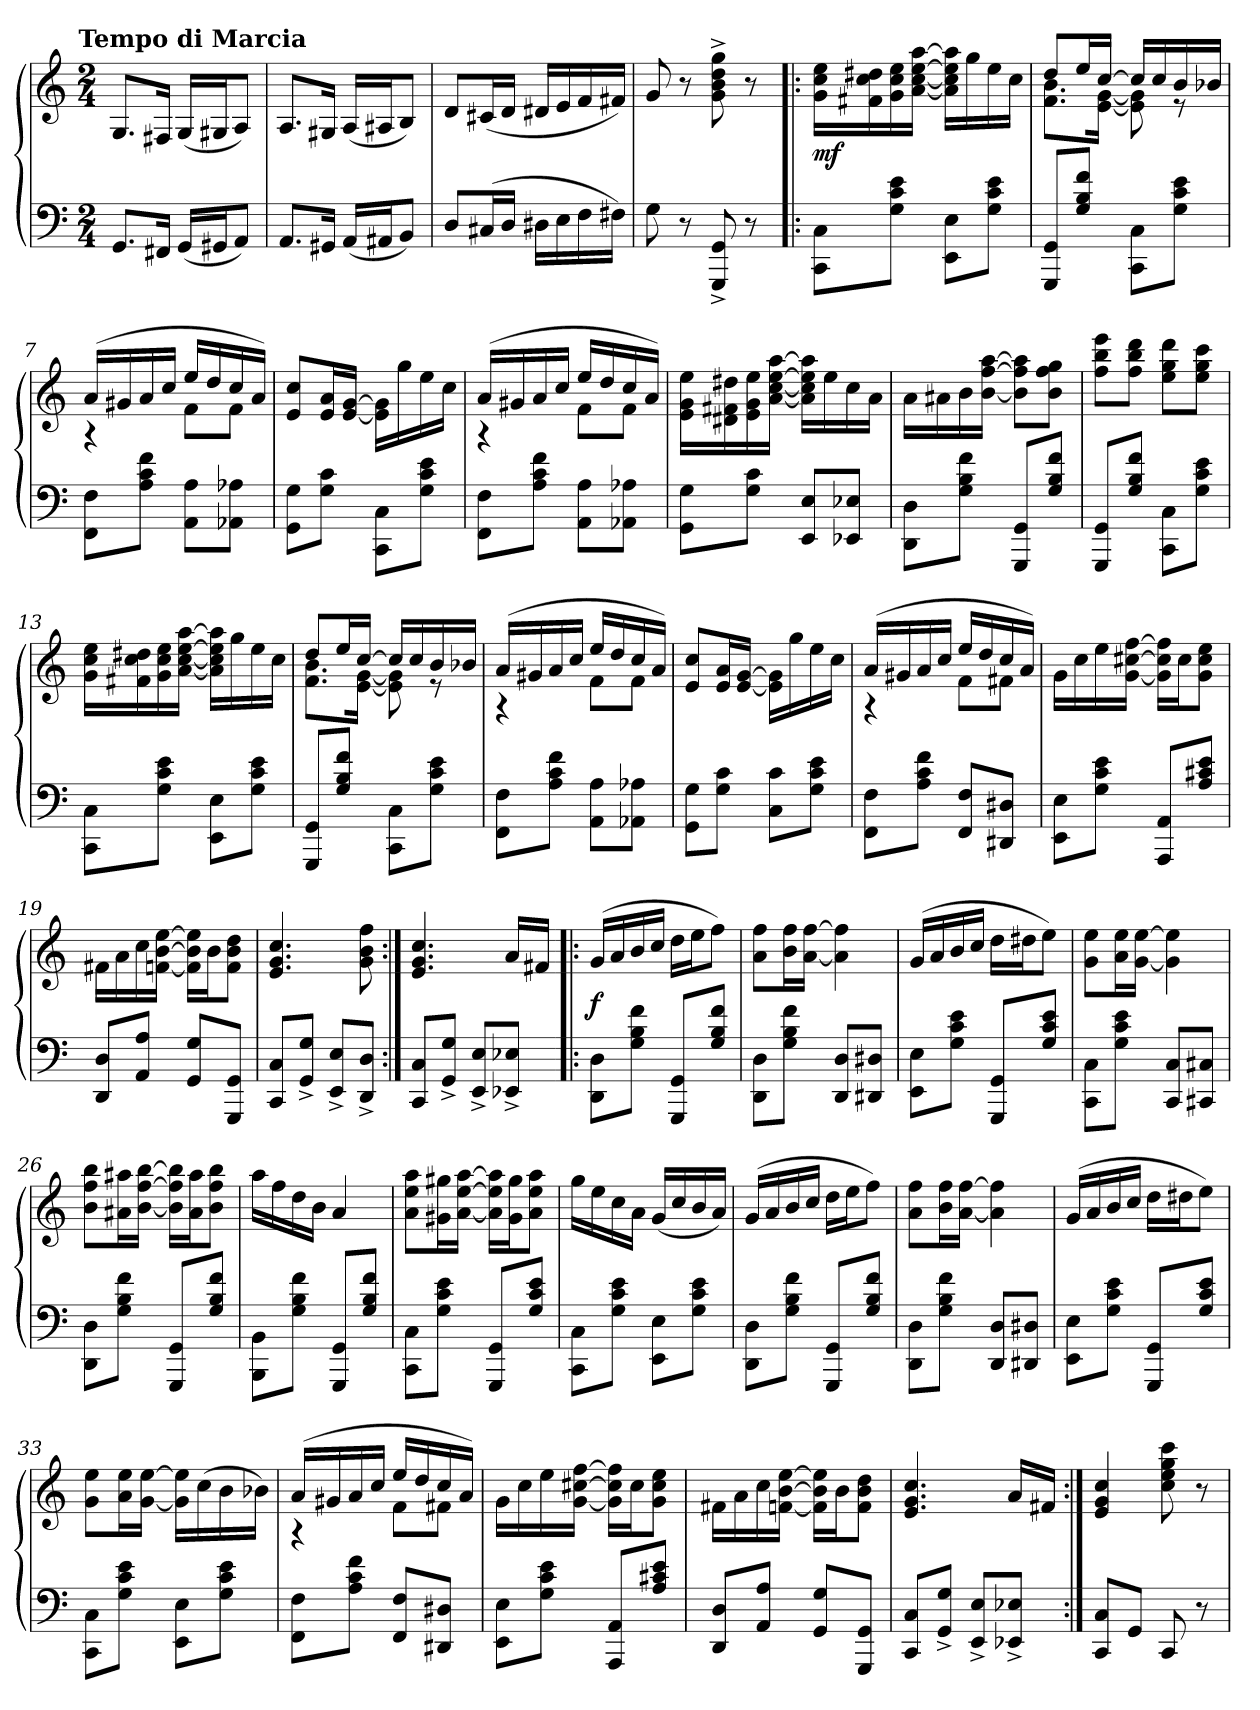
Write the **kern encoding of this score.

**kern	**kern	**dynam
*part1	*part1	*part1
*staff2	*staff1	*staff1/2
*clefF4	*clefG2	*
*k[]	*k[]	*
!!LO:TX:omd:t=Tempo di Marcia
*M2/4	*M2/4	*
*MM100	*MM100	*
=1	=1	=1
8.GGL	8.GL	.
16FF#XJk	16F#XJk	.
(16GGLL	(16GLL	.
16GG#XJ	16G#XJ	.
8AAJ)	8AJ)	.
=2	=2	=2
8.AAL	8.AL	.
16GG#XJk	16G#XJk	.
(16AALL	(16ALL	.
16AA#XJ	16A#XJ	.
8BBJ)	8BJ)	.
=3	=3	=3
8DL	8dL	.
(16C#XL	(16c#XL	.
16DJJ	16dJJ	.
16D#XLL	16d#XLL	.
16E	16e	.
16F	16f	.
16F#XJJ)	16f#XJJ)	.
=4	=4	=4
8G	8g	.
8r	8r	.
8GGG^ 8GG^	8g^ 8b^ 8dd^ 8gg^	.
8r	8r	.
=5!|:	=5!|:	=5!|:
8CC 8CL	16g 16cc 16eeLL	mf
.	16f#X 16cc 16dd#X	.
8G 8c 8eJ	16g 16cc 16ee	.
.	[16a [16cc [16ee [16aaJJ	.
8EE 8EL	16a] 16cc] 16ee] 16aa]LL	.
.	16gg	.
8G 8c 8eJ	16ee	.
.	16ccJJ	.
=6	=6	=6
*	*^	*
8GGG 8GGL	8ddL	8.f 8.bL	.
8G 8B 8fJ	16eeL	.	.
.	[16ccJJ	[16e [16gJk	.
8CC 8CL	16ccLL]	8e] 8g]	.
.	16cc	.	.
8G 8c 8eJ	16b	8r	.
.	16b-XJJ	.	.
=7	=7	=7	=7
8FF 8FL	(16aLL	4r	.
.	16g#X	.	.
8A 8c 8fJ	16a	.	.
.	16ccJJ	.	.
8AA 8AL	16eeLL	8fL	.
.	16dd	.	.
8AA-X 8A-XJ	16cc	8fJ	.
.	16aJJ)	.	.
*	*v	*v	*
=8	=8	=8
8GG 8GL	8e 8ccL	.
8G 8cJ	16e 16aL	.
.	[16e [16gJJ	.
8CC 8CL	16e] 16g]LL	.
.	16gg	.
8G 8c 8eJ	16ee	.
.	16ccJJ	.
=9	=9	=9
*	*^	*
8FF 8FL	(16aLL	4r	.
.	16g#X	.	.
8A 8c 8fJ	16a	.	.
.	16ccJJ	.	.
8AA 8AL	16eeLL	8fL	.
.	16dd	.	.
8AA-X 8A-XJ	16cc	8fJ	.
.	16aJJ)	.	.
*	*v	*v	*
=10	=10	=10
8GG 8GL	16e 16g 16eeLL	.
.	16d#X 16f#X 16dd#X	.
8G 8cJ	16e 16g 16ee	.
.	[16a [16cc [16ee [16aaJJ	.
8EE 8EL	16a] 16cc] 16ee] 16aa]LL	.
.	16ee	.
8EE-X 8E-XJ	16cc	.
.	16aJJ	.
=11	=11	=11
8DD 8DL	16aLL	.
.	16a#X	.
8G 8B 8fJ	16b	.
.	[16b [16ff [16aaJJ	.
8GGG 8GGL	8b] 8ff] 8aa]L	.
8G 8B 8fJ	8b 8ff 8ggJ	.
=12	=12	=12
8GGG 8GGL	8ff 8bb 8eeeL	.
8G 8B 8fJ	8ff 8bb 8dddJ	.
8CC 8CL	8ee 8gg 8dddL	.
8G 8c 8eJ	8ee 8gg 8cccJ	.
=13	=13	=13
8CC 8CL	16g 16cc 16eeLL	.
.	16f#X 16cc 16dd#X	.
8G 8c 8eJ	16g 16cc 16ee	.
.	[16a [16cc [16ee [16aaJJ	.
8EE 8EL	16a] 16cc] 16ee] 16aa]LL	.
.	16gg	.
8G 8c 8eJ	16ee	.
.	16ccJJ	.
=14	=14	=14
*	*^	*
8GGG 8GGL	8ddL	8.f 8.bL	.
8G 8B 8fJ	16eeL	.	.
.	[16ccJJ	[16e [16gJk	.
8CC 8CL	16ccLL]	8e] 8g]	.
.	16cc	.	.
8G 8c 8eJ	16b	8r	.
.	16b-XJJ	.	.
=15	=15	=15	=15
8FF 8FL	(16aLL	4r	.
.	16g#X	.	.
8A 8c 8fJ	16a	.	.
.	16ccJJ	.	.
8AA 8AL	16eeLL	8fL	.
.	16dd	.	.
8AA-X 8A-XJ	16cc	8fJ	.
.	16aJJ)	.	.
*	*v	*v	*
=16	=16	=16
8GG 8GL	8e 8ccL	.
8G 8cJ	16e 16aL	.
.	[16e [16gJJ	.
8C 8cL	16e] 16g]LL	.
.	16gg	.
8G 8c 8eJ	16ee	.
.	16ccJJ	.
=17	=17	=17
*	*^	*
8FF 8FL	(16aLL	4r	.
.	16g#X	.	.
8A 8c 8fJ	16a	.	.
.	16ccJJ	.	.
8FF 8FL	16eeLL	8fL	.
.	16dd	.	.
8DD#X 8D#XJ	16cc	8f#XJ	.
.	16aJJ)	.	.
*	*v	*v	*
=18	=18	=18
8EE 8EL	16gLL	.
.	16cc	.
8G 8c 8eJ	16ee	.
.	[16g [16cc#X [16ffJJ	.
8AAA 8AAL	16g] 16cc#] 16ff]LL	.
.	16cc#J	.
8A 8c#X 8eJ	8g 8cc# 8eeJ	.
=19	=19	=19
8DD 8DL	16f#XLL	.
.	16a	.
8AA 8AJ	16cc	.
.	[16fn [16b [16eeJJ	.
8GG 8GL	16f] 16b] 16ee]LL	.
.	16bJ	.
8GGG 8GGJ	8f 8b 8ddJ	.
=20	=20	=20
8CC 8CL	4.e 4.g 4.cc	.
8GG^ 8G^J	.	.
8EE^ 8E^L	.	.
8DD^ 8D^J	8g 8b 8ff	.
=21:|!	=21:|!	=21:|!
8CC 8CL	4.e 4.g 4.cc	.
8GG^ 8G^J	.	.
8EE^ 8E^L	.	.
8EE-X^ 8E-X^J	16aLL	.
.	16f#XJJ	.
=22!|:	=22!|:	=22!|:
8DD 8DL	(16gLL	f
.	16a	.
8G 8B 8fJ	16b	.
.	16ccJJ	.
8GGG 8GGL	16ddLL	.
.	16eeJ	.
8G 8B 8fJ	8ffJ)	.
=23	=23	=23
8DD 8DL	8a 8ffL	.
8G 8B 8fJ	16b 16ffL	.
.	[16a [16ffJJ	.
8DD 8DL	4a] 4ff]	.
8DD#X 8D#XJ	.	.
=24	=24	=24
8EE 8EL	(16gLL	.
.	16a	.
8G 8c 8eJ	16b	.
.	16ccJJ	.
8GGG 8GGL	16ddLL	.
.	16dd#XJ	.
8G 8c 8eJ	8eeJ)	.
=25	=25	=25
8CC 8CL	8g 8eeL	.
8G 8c 8eJ	16a 16eeL	.
.	[16g [16eeJJ	.
8CC 8CL	4g] 4ee]	.
8CC#X 8C#XJ	.	.
=26	=26	=26
8DD 8DL	8b 8ff 8bbL	.
8G 8B 8fJ	16a#X 16aa#XL	.
.	[16b [16ff [16bbJJ	.
8GGG 8GGL	16b] 16ff] 16bb]LL	.
.	16a# 16aa#J	.
8G 8B 8fJ	8b 8ff 8bbJ	.
=27	=27	=27
8BBB 8BBL	16aaLL	.
.	16ff	.
8G 8B 8fJ	16dd	.
.	16bJJ	.
8GGG 8GGL	4a	.
8G 8B 8fJ	.	.
=28	=28	=28
8CC 8CL	8a 8ee 8aaL	.
8G 8c 8eJ	16g#X 16gg#XL	.
.	[16a [16ee [16aaJJ	.
8GGG 8GGL	16a] 16ee] 16aa]LL	.
.	16g# 16gg#J	.
8G 8c 8eJ	8a 8ee 8aaJ	.
=29	=29	=29
8CC 8CL	16ggLL	.
.	16ee	.
8G 8c 8eJ	16cc	.
.	16aJJ	.
8EE 8EL	(16gLL	.
.	16cc	.
8G 8c 8eJ	16b	.
.	16aJJ)	.
=30	=30	=30
8DD 8DL	(16gLL	.
.	16a	.
8G 8B 8fJ	16b	.
.	16ccJJ	.
8GGG 8GGL	16ddLL	.
.	16eeJ	.
8G 8B 8fJ	8ffJ)	.
=31	=31	=31
8DD 8DL	8a 8ffL	.
8G 8B 8fJ	16b 16ffL	.
.	[16a [16ffJJ	.
8DD 8DL	4a] 4ff]	.
8DD#X 8D#XJ	.	.
=32	=32	=32
8EE 8EL	(16gLL	.
.	16a	.
8G 8c 8eJ	16b	.
.	16ccJJ	.
8GGG 8GGL	16ddLL	.
.	16dd#XJ	.
8G 8c 8eJ	8eeJ)	.
=33	=33	=33
8CC 8CL	8g 8eeL	.
8G 8c 8eJ	16a 16eeL	.
.	[16g [16eeJJ	.
8EE 8EL	16g] 16ee]LL	.
.	(16cc	.
8G 8c 8eJ	16b	.
.	16b-XJJ)	.
=34	=34	=34
*	*^	*
8FF 8FL	(16aLL	4r	.
.	16g#X	.	.
8A 8c 8fJ	16a	.	.
.	16ccJJ	.	.
8FF 8FL	16eeLL	8fL	.
.	16dd	.	.
8DD#X 8D#XJ	16cc	8f#XJ	.
.	16aJJ)	.	.
*	*v	*v	*
=35	=35	=35
8EE 8EL	16gLL	.
.	16cc	.
8G 8c 8eJ	16ee	.
.	[16g [16cc#X [16ffJJ	.
8AAA 8AAL	16g] 16cc#] 16ff]LL	.
.	16cc#J	.
8A 8c#X 8eJ	8g 8cc# 8eeJ	.
=36	=36	=36
8DD 8DL	16f#XLL	.
.	16a	.
8AA 8AJ	16cc	.
.	[16fn [16b [16eeJJ	.
8GG 8GL	16f] 16b] 16ee]LL	.
.	16bJ	.
8GGG 8GGJ	8f 8b 8ddJ	.
=37	=37	=37
8CC 8CL	4.e 4.g 4.cc	.
8GG^ 8G^J	.	.
8EE^ 8E^L	.	.
8EE-X^ 8E-X^J	16aLL	.
.	16f#XJJ	.
=38:|!	=38:|!	=38:|!
8CC 8CL	4e 4g 4cc	.
8GGJ	.	.
8CC	8cc 8ee 8gg 8ccc	.
8r	8r	.
=	=	=
*-	*-	*-
